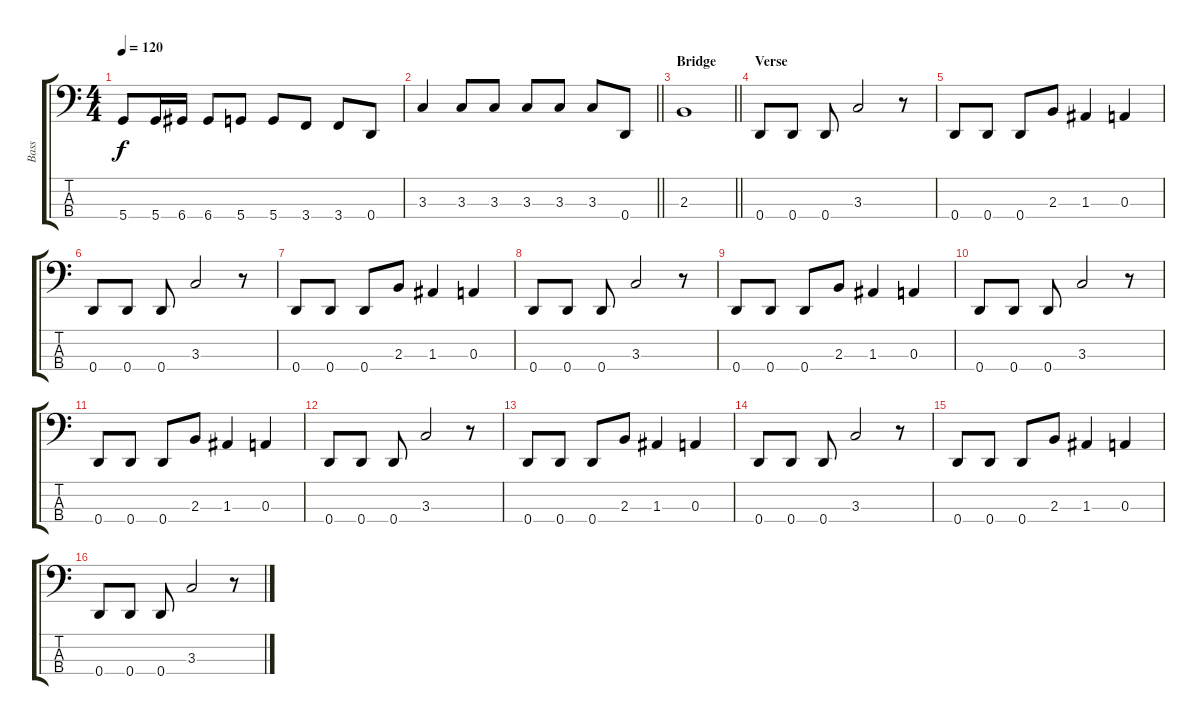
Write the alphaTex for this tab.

\track ("Bass" "Bass") {instrument electricbasspick}
\staff {score tabs}
\tuning (G2 D2 A1 D1) {hide}
\ts (4 4)
\tempo 120
\clef f4
\ks c
5.4.8{dy f} 5.4.16 6.4.16 6.4.8 5.4.8 5.4.8 3.4.8 3.4.8 0.4.8 |
\barLineRight lightlight
3.3.4 3.3.8 3.3.8 3.3.8 3.3.8 3.3.8 0.4.8 |
\section ("" "Bridge")
\barLineRight lightlight
2.3.1 |
\section ("" "Verse")
0.4.8 0.4.8 0.4.8 3.3.2 r.8 |
0.4.8 0.4.8 0.4.8 2.3.8 1.3.4 0.3.4 |
0.4.8 0.4.8 0.4.8 3.3.2 r.8 |
0.4.8 0.4.8 0.4.8 2.3.8 1.3.4 0.3.4 |
0.4.8 0.4.8 0.4.8 3.3.2 r.8 |
0.4.8 0.4.8 0.4.8 2.3.8 1.3.4 0.3.4 |
0.4.8 0.4.8 0.4.8 3.3.2 r.8 |
0.4.8 0.4.8 0.4.8 2.3.8 1.3.4 0.3.4 |
0.4.8 0.4.8 0.4.8 3.3.2 r.8 |
0.4.8 0.4.8 0.4.8 2.3.8 1.3.4 0.3.4 |
0.4.8 0.4.8 0.4.8 3.3.2 r.8 |
0.4.8 0.4.8 0.4.8 2.3.8 1.3.4 0.3.4 |
0.4.8 0.4.8 0.4.8 3.3.2 r.8
